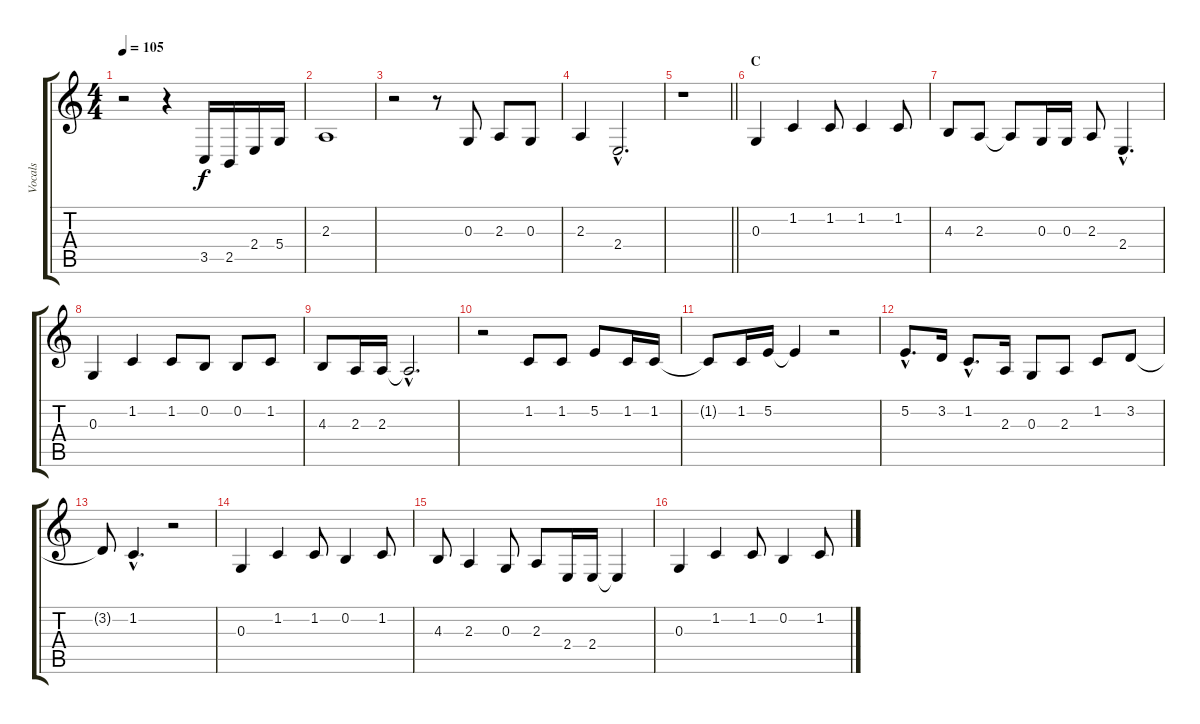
\track ("Vocals" "Vocals") {instrument altosax}
\staff {score tabs}
\tuning (E4 B3 G3 D3 A2 E2) {hide}
\ts (4 4)
\tempo 105
\clef g2
\ks c
r.2{dy f} r.4 3.5.16 2.5.16 2.4.16 5.4.16 |
2.3.1 |
r.2 r.8 0.3.8 2.3.8 0.3.8 |
2.3.4 2.4{hac}.2{d} |
\barLineRight lightlight
r.1 |
\section ("" "C")
0.3.4 1.2.4 1.2.8 1.2.4 1.2.8 |
4.3.8 2.3.8 2.3{t}.8 0.3.16 0.3.16 2.3.8 2.4{hac}.4{d} |
0.3.4 1.2.4 1.2.8 0.2.8 0.2.8 1.2.8 |
4.3.8 2.3.16 2.3.16 2.3{hac t}.2{d} |
r.2 1.2.8 1.2.8 5.2.8 1.2.16 1.2.16 |
1.2{t}.8 1.2.16 5.2.16 5.2{t}.4 r.2 |
5.2{hac}.8{d} 3.2.16 1.2{hac}.8{d} 2.3.16 0.3.8 2.3.8 1.2.8 3.2.8 |
3.2{t}.8 1.2{hac}.4{d} r.2 |
0.3.4 1.2.4 1.2.8 0.2.4 1.2.8 |
4.3.8 2.3.4 0.3.8 2.3.8 2.4.16 2.4.16 2.4{t}.4 |
0.3.4 1.2.4 1.2.8 0.2.4 1.2.8
